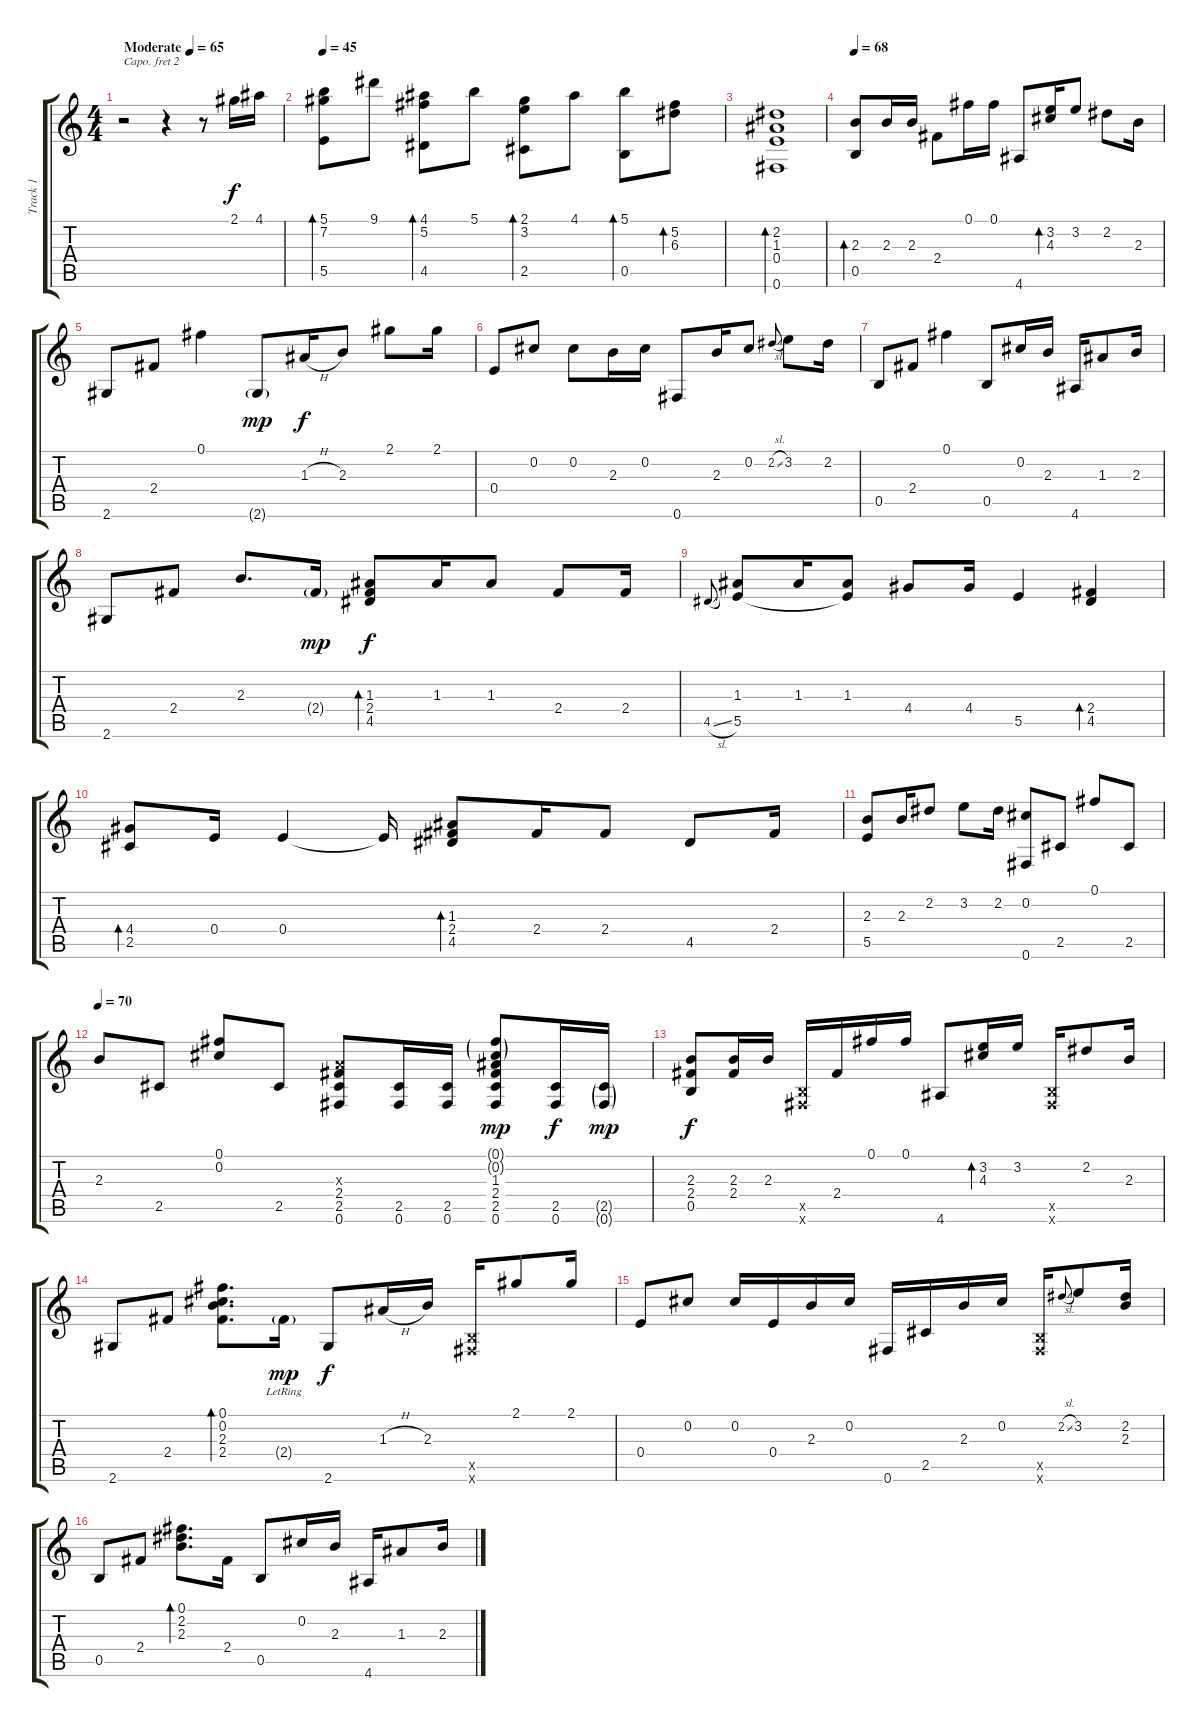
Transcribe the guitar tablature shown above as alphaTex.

\track ("Track 1" "Track 1") {instrument acousticguitarsteel}
\staff {score tabs}
\capo 2
\tuning (E4 B3 G3 D3 A2 E2) {hide}
\ts (4 4)
\tempo (65 "Moderate")
\clef g2
\ks c
r.2{dy f instrument acousticguitarsteel} r.4 r.8 2.1.16 4.1.16 |
\tempo 45
(5.1 7.2 5.5).8{bd 120} 9.1.8 (4.1 5.2 4.5).8{bd 120} 5.1.8 (2.1 3.2 2.5).8{bd 120} 4.1.8 (5.1 0.5).8{bd 120} (5.2 6.3).8{bd 120} |
(2.2 1.3 0.4 0.6).1{bd 240} |
\tempo 68
(2.3 0.5).8{bd 240} 2.3.16 2.3.16 2.4.8 0.1.16 0.1.16 4.6.8 (3.2 4.3).16{bd 120} 3.2.8 2.2.8 2.3.16 |
2.6.8 2.4.8 0.1.4 2.6{g}.8{dy mp} 1.3{h}.16{dy f} 2.3.8 2.1.8 2.1.16 |
0.4.8 0.2.8 0.2.8 2.3.16 0.2.16 0.6.8 2.3.16 0.2.8 2.2{sl}.8{gr onbeat} 3.2.8 2.2.16 |
0.5.8 2.4.8 0.1.4 0.5.8 0.2.16 2.3.16 4.6.16 1.3.8 2.3.16 |
2.6.8 2.4.8 2.3.8{d} 2.4{g}.16{dy mp} (1.3 2.4 4.5).8{bd 120 dy f} 1.3.16 1.3.8 2.4.8 2.4.16 |
4.5{sl}.8{gr onbeat} (1.3 5.5).8 1.3.16 (1.3 5.5{t}).8 4.4.8 4.4.16 5.5.4 (2.4 4.5).4{bd 120} |
(4.4 2.5).8{bd 120} 0.4.16 0.4.4 0.4{t}.16 (1.3 2.4 4.5).8{bd 120} 2.4.16 2.4.8 4.5.8 2.4.16 |
(2.3 5.5).8 2.3.16 2.2.8 3.2.8 2.2.16 (0.2 0.6).8 2.5.8 0.1.8 2.5.8 |
\tempo 70
2.3.8 2.5.8 (0.1 0.2).8 2.5.8 (0.3{x} 2.4 2.5 0.6).8 (2.5 0.6).16 (2.5 0.6).16 (0.1{g} 0.2{g} 1.3 2.4 2.5 0.6).8{dy mp} (2.5 0.6).16{dy f} (2.5{g} 0.6{g}).16{dy mp} |
(2.3 2.4 0.5).8{dy f} (2.3 2.4).16 2.3.16 (0.5{x} 0.6{x}).16 2.4.16 0.1.16 0.1.16 4.6.8 (3.2 4.3).16{bd 120} 3.2.16 (0.5{x} 0.6{x}).16 2.2.8 2.3.16 |
2.6.8 2.4.8 (0.1 0.2 2.3 2.4).8{d bd 60} 2.4{g lr}.16{dy mp} 2.6.8{dy f} 1.3{h}.16 2.3.16 (0.5{x} 0.6{x}).16 2.1.8 2.1.16 |
0.4.8 0.2.8 0.2.16 0.4.16 2.3.16 0.2.16 0.6.16 2.5.16 2.3.16 0.2.16 (0.5{x} 0.6{x}).16 2.2{sl}.8{gr onbeat} 3.2.8 (2.2 2.3).16 |
0.5.8 2.4.8 (0.1 2.2 2.3).8{d bd 120} 2.4.16 0.5.8 0.2.16 2.3.16 4.6.16 1.3.8 2.3.16
